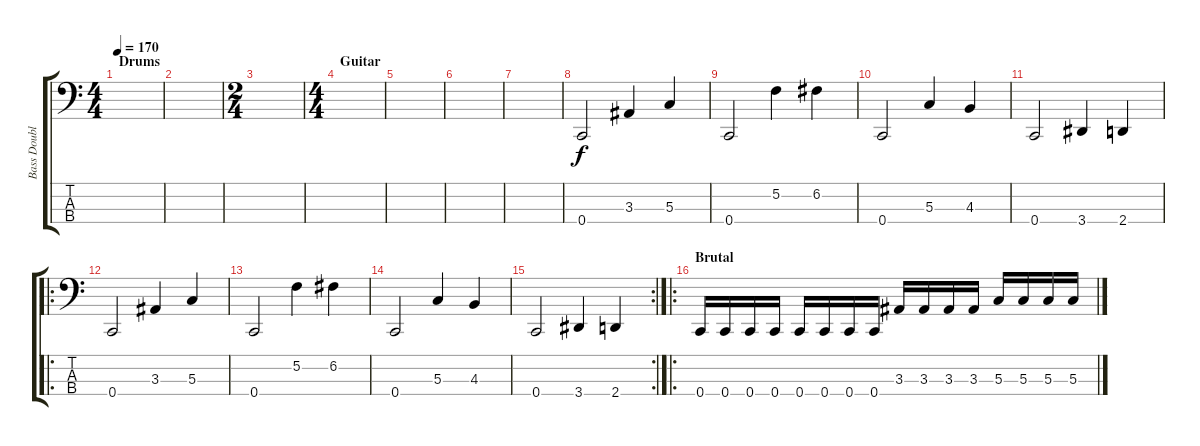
\track ("Bass Double" "Bass Doubl") {instrument slapbass1}
\staff {score tabs}
\tuning (F2 C2 G1 C1) {hide}
\ts (4 4)
\section ("" "Drums")
\tempo 170
\clef f4
\ks c
|
|
\ts (2 4)
|
\ts (4 4)
\section ("" "Guitar")
|
|
|
|
0.4.2 3.3.4 5.3.4 |
0.4.2 5.2.4 6.2.4 |
0.4.2 5.3.4 4.3.4 |
0.4.2 3.4.4 2.4.4 |
\ro
0.4.2 3.3.4 5.3.4 |
0.4.2 5.2.4 6.2.4 |
0.4.2 5.3.4 4.3.4 |
\rc 2
0.4.2 3.4.4 2.4.4 |
\ro
\section ("" "Brutal")
0.4.16 0.4.16 0.4.16 0.4.16 0.4.16 0.4.16 0.4.16 0.4.16 3.3.16 3.3.16 3.3.16 3.3.16 5.3.16 5.3.16 5.3.16 5.3.16
